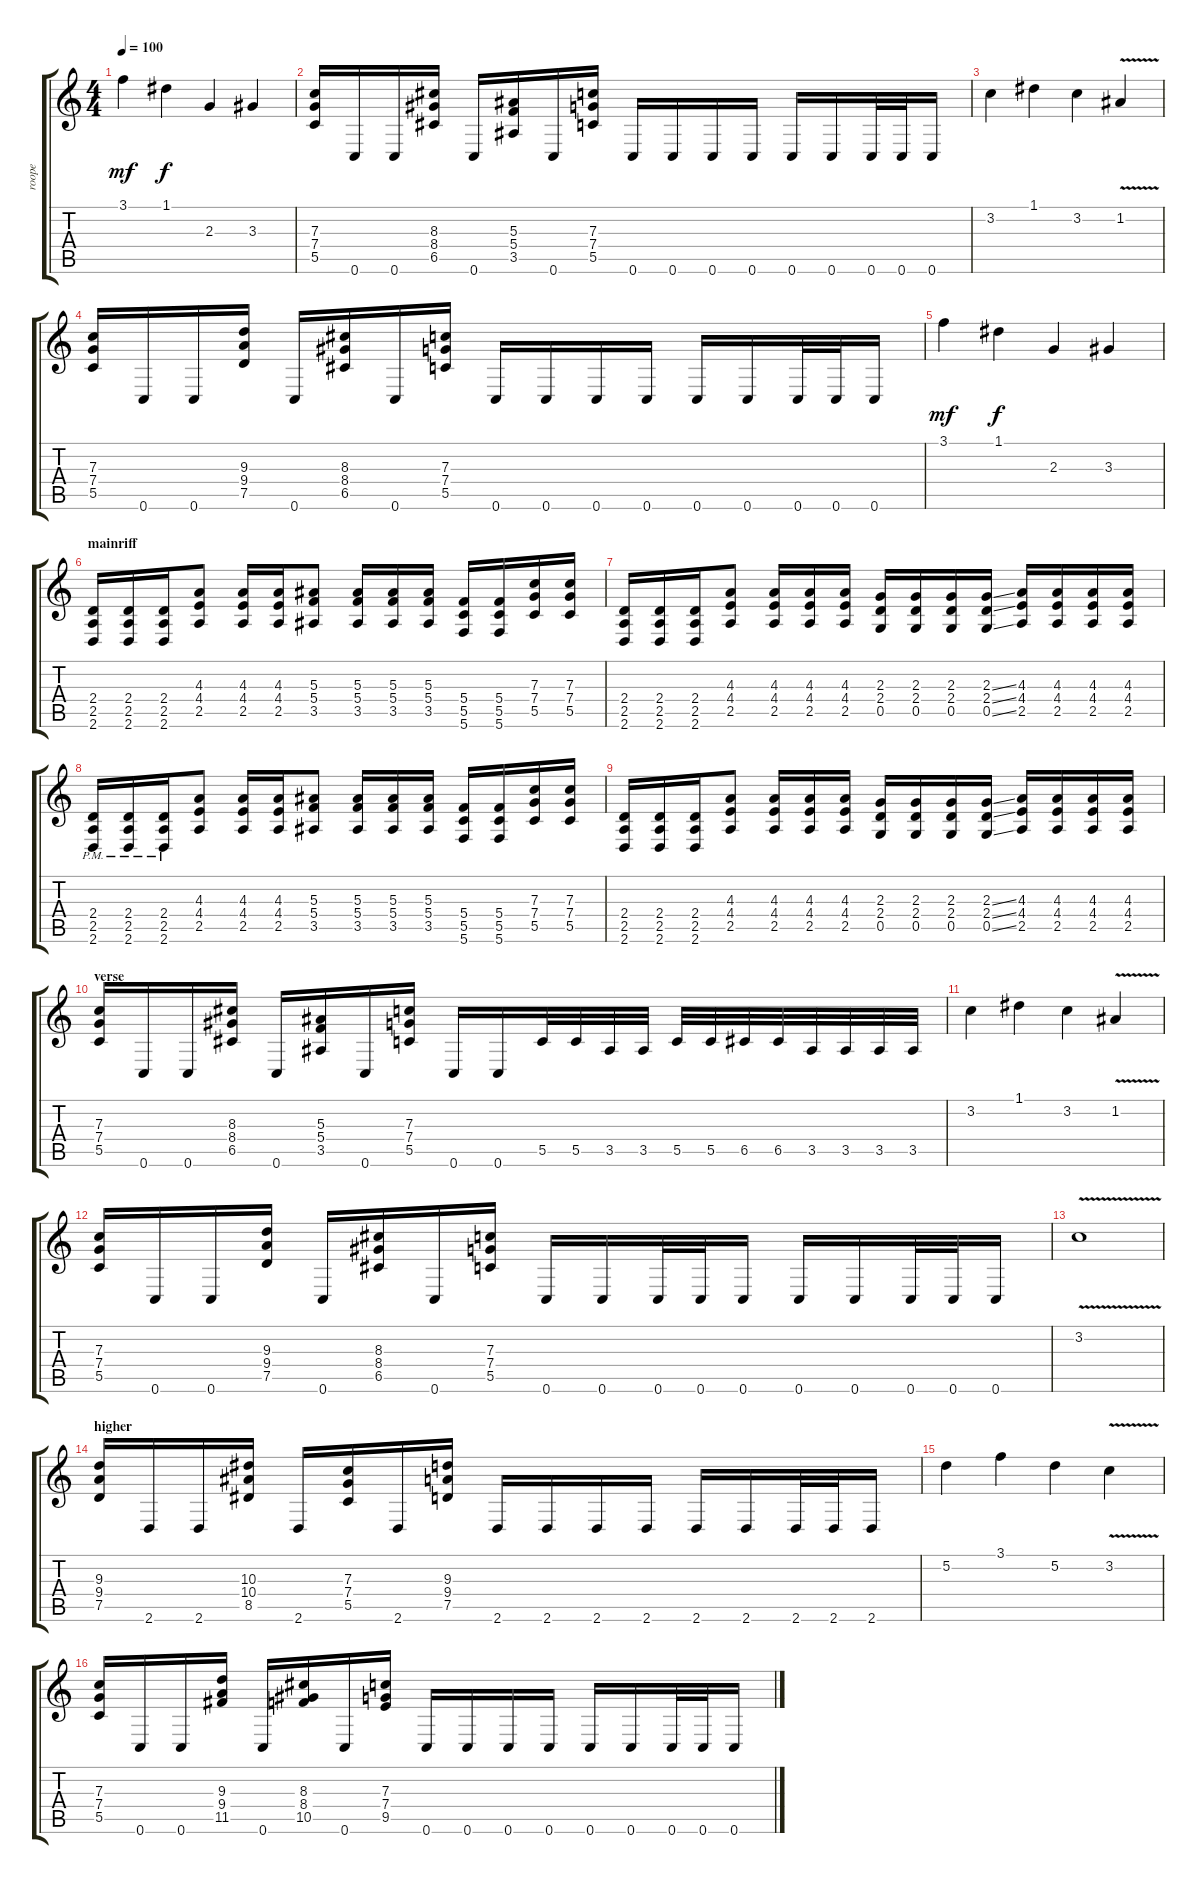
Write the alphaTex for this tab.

\track ("roope" "roope") {instrument distortionguitar}
\staff {score tabs}
\tuning (D4 A3 F3 C3 G2 C2) {hide}
\ts (4 4)
\tempo 100
\clef g2
\ks c
3.1.4{dy mf} 1.1.4{dy f} 2.3.4 3.3.4 |
(7.3 7.4 5.5).16 0.6.16 0.6.16 (8.3 8.4 6.5).16 0.6.16 (5.3 5.4 3.5).16 0.6.16 (7.3 7.4 5.5).16 0.6.16 0.6.16 0.6.16 0.6.16 0.6.16 0.6.16 0.6.32 0.6.32 0.6.16 |
3.2.4 1.1.4 3.2.4 1.2{v}.4 |
(7.3 7.4 5.5).16 0.6.16 0.6.16 (9.3 9.4 7.5).16 0.6.16 (8.3 8.4 6.5).16 0.6.16 (7.3 7.4 5.5).16 0.6.16 0.6.16 0.6.16 0.6.16 0.6.16 0.6.16 0.6.32 0.6.32 0.6.16 |
3.1.4{dy mf} 1.1.4{dy f} 2.3.4 3.3.4 |
\section ("" "mainriff")
(2.4 2.5 2.6).16 (2.4 2.5 2.6).16 (2.4 2.5 2.6).16 (4.3 4.4 2.5).8 (4.3 4.4 2.5).16 (4.3 4.4 2.5).16 (5.3 5.4 3.5).8 (5.3 5.4 3.5).16 (5.3 5.4 3.5).16 (5.3 5.4 3.5).16 (5.4 5.5 5.6).16 (5.4 5.5 5.6).16 (7.3 7.4 5.5).16 (7.3 7.4 5.5).16 |
(2.4 2.5 2.6).16 (2.4 2.5 2.6).16 (2.4 2.5 2.6).16 (4.3 4.4 2.5).8 (4.3 4.4 2.5).16 (4.3 4.4 2.5).16 (4.3 4.4 2.5).16 (2.3 2.4 0.5).16 (2.3 2.4 0.5).16 (2.3 2.4 0.5).16 (2.3{ss} 2.4{ss} 0.5{ss}).16 (4.3 4.4 2.5).16 (4.3 4.4 2.5).16 (4.3 4.4 2.5).16 (4.3 4.4 2.5).16 |
(2.4{pm} 2.5{pm} 2.6{pm}).16 (2.4{pm} 2.5{pm} 2.6{pm}).16 (2.4{pm} 2.5{pm} 2.6{pm}).16 (4.3 4.4 2.5).8 (4.3 4.4 2.5).16 (4.3 4.4 2.5).16 (5.3 5.4 3.5).8 (5.3 5.4 3.5).16 (5.3 5.4 3.5).16 (5.3 5.4 3.5).16 (5.4 5.5 5.6).16 (5.4 5.5 5.6).16 (7.3 7.4 5.5).16 (7.3 7.4 5.5).16 |
(2.4 2.5 2.6).16 (2.4 2.5 2.6).16 (2.4 2.5 2.6).16 (4.3 4.4 2.5).8 (4.3 4.4 2.5).16 (4.3 4.4 2.5).16 (4.3 4.4 2.5).16 (2.3 2.4 0.5).16 (2.3 2.4 0.5).16 (2.3 2.4 0.5).16 (2.3{ss} 2.4{ss} 0.5{ss}).16 (4.3 4.4 2.5).16 (4.3 4.4 2.5).16 (4.3 4.4 2.5).16 (4.3 4.4 2.5).16 |
\section ("" "verse")
(7.3 7.4 5.5).16 0.6.16 0.6.16 (8.3 8.4 6.5).16 0.6.16 (5.3 5.4 3.5).16 0.6.16 (7.3 7.4 5.5).16 0.6.16 0.6.16 5.5.32 5.5.32 3.5.32 3.5.32 5.5.32 5.5.32 6.5.32 6.5.32 3.5.32 3.5.32 3.5.32 3.5.32 |
3.2.4 1.1.4 3.2.4 1.2{v}.4 |
(7.3 7.4 5.5).16 0.6.16 0.6.16 (9.3 9.4 7.5).16 0.6.16 (8.3 8.4 6.5).16 0.6.16 (7.3 7.4 5.5).16 0.6.16 0.6.16 0.6.32 0.6.32 0.6.16 0.6.16 0.6.16 0.6.32 0.6.32 0.6.16 |
3.2{v}.1 |
\section ("" "higher")
(9.3 9.4 7.5).16 2.6.16 2.6.16 (10.3 10.4 8.5).16 2.6.16 (7.3 7.4 5.5).16 2.6.16 (9.3 9.4 7.5).16 2.6.16 2.6.16 2.6.16 2.6.16 2.6.16 2.6.16 2.6.32 2.6.32 2.6.16 |
5.2.4 3.1.4 5.2.4 3.2{v}.4 |
(7.3 7.4 5.5).16 0.6.16 0.6.16 (9.3 9.4 11.5).16 0.6.16 (8.3 8.4 10.5).16 0.6.16 (7.3 7.4 9.5).16 0.6.16 0.6.16 0.6.16 0.6.16 0.6.16 0.6.16 0.6.32 0.6.32 0.6.16
